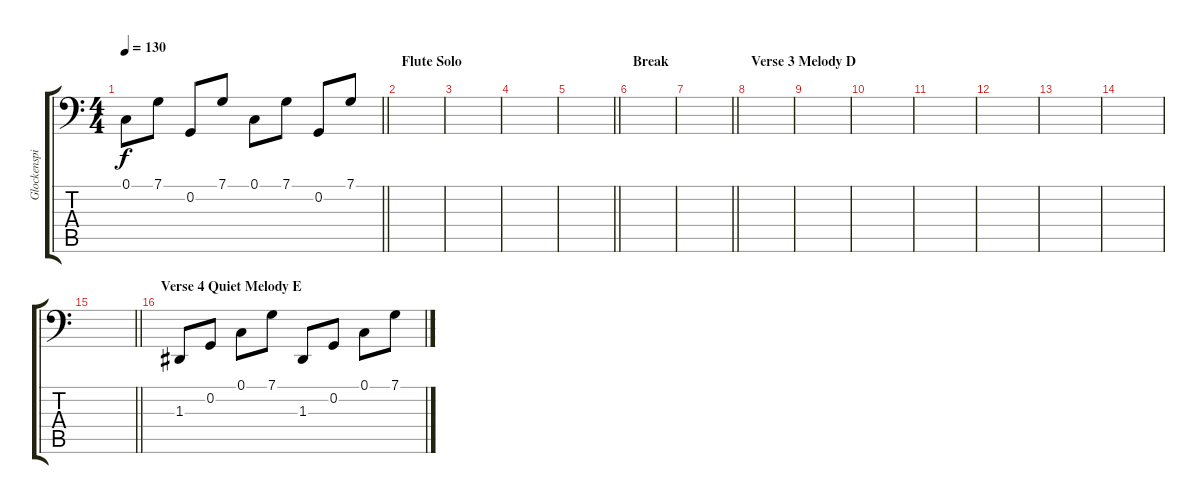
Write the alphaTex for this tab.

\track ("Glockenspiel (Backing Melody)" "Glockenspi") {instrument glockenspiel}
\staff {score tabs}
\tuning (C3 G2 D2 A1 E1 B0) {hide}
\ts (4 4)
\tempo 130
\clef f4
\barLineRight lightlight
\ks c
0.1.8{dy f} 7.1.8 0.2.8 7.1.8 0.1.8 7.1.8 0.2.8 7.1.8 |
\section ("" "Flute Solo ")
|
|
|
\barLineRight lightlight
|
\section ("" "Break")
|
\barLineRight lightlight
|
\section ("" "Verse 3 Melody D")
|
|
|
|
|
|
|
\barLineRight lightlight
|
\section ("" "Verse 4 Quiet Melody E")
1.3.8 0.2.8 0.1.8 7.1.8 1.3.8 0.2.8 0.1.8 7.1.8
